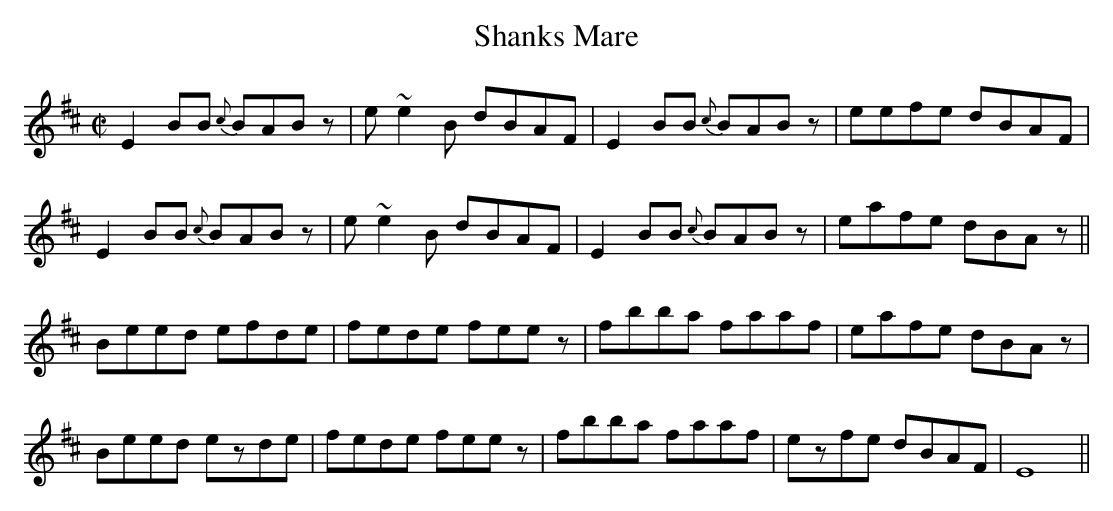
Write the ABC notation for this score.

X:1
T:Shanks Mare
M:C|
L:1/8
K:Edor
E2BB {c}BABz|e~e2B dBAF|E2BB {c}BABz|eefe dBAF|
E2BB {c}BABz|e~e2B dBAF|E2BB {c}BABz|eafe dBAz||
Beed efde|fede feez|fbba faaf|eafe dBAz|
Beed ezde|fede feez|fbba faaf|ezfe dBAF|E8||
